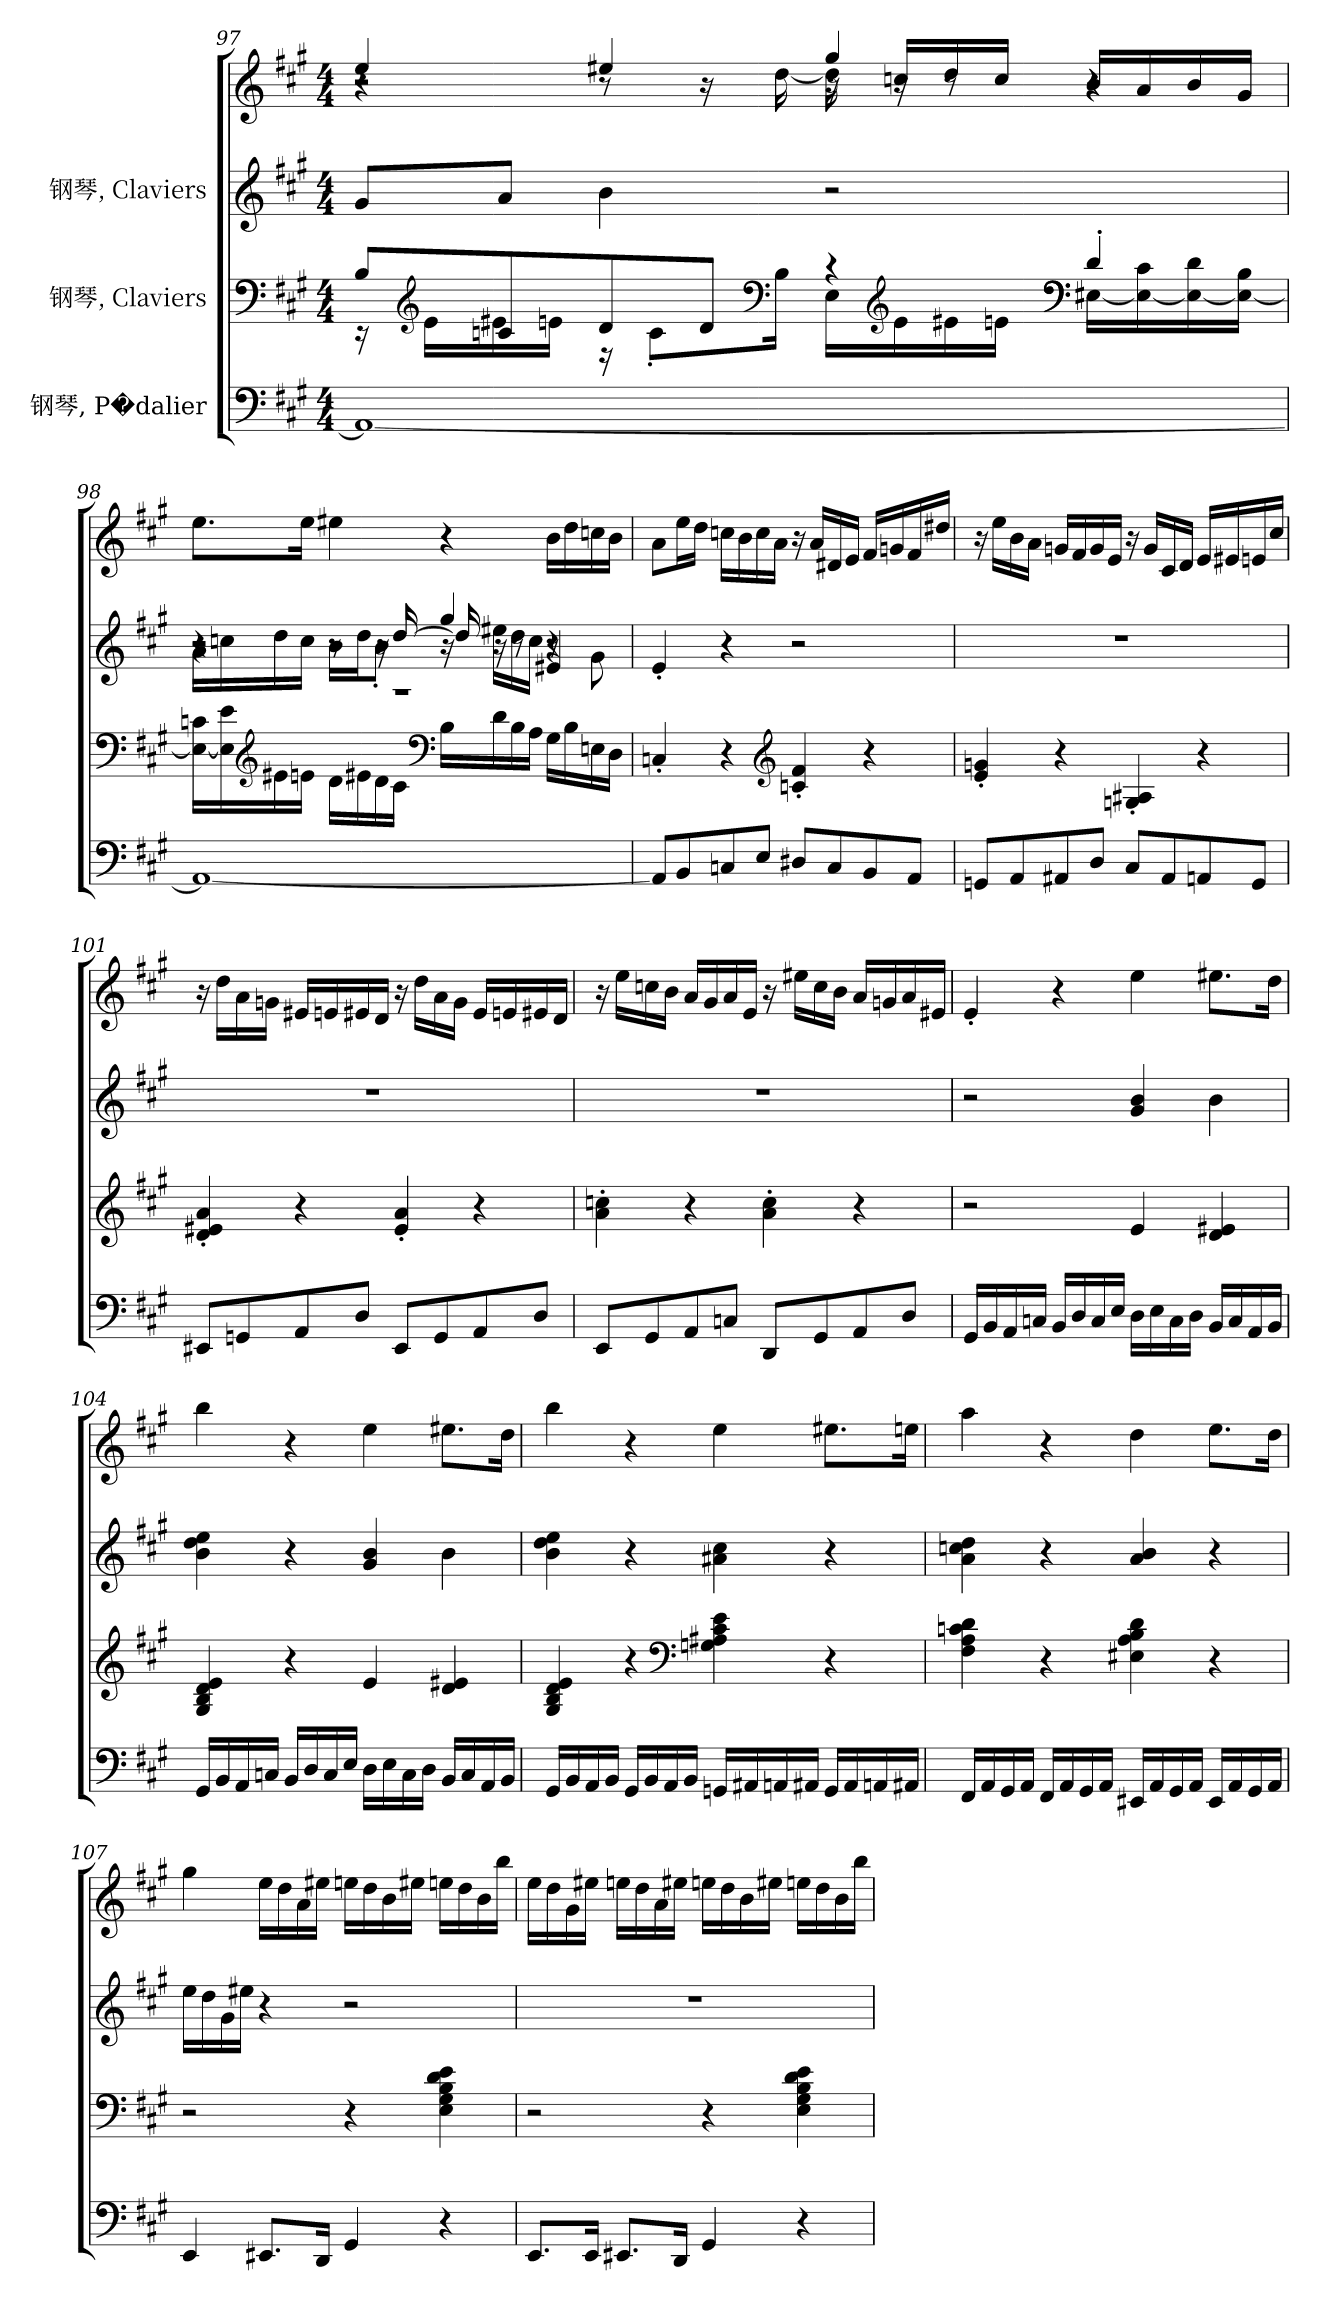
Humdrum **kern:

**kern	**kern	**kern	**kern
*part3	*part2	*part1	*part1
*staff4	*staff3	*staff2	*staff1
*I"钢琴, P�dalier	*I"钢琴, Claviers	*I"钢琴, Claviers	*
!!LO:LB:g=z
*clefF4	*clefF4	*clefG2	*clefG2
*k[f#c#g#]	*k[f#c#g#]	*k[f#c#g#]	*k[f#c#g#]
*M4/4	*M4/4	*M4/4	*M4/4
=97	=97	=97	=97
*	*^	*	*^
*	*	*	*	*	*^
1AA_	8B/L	16r	8g#/L	2r	4r	4ee/
*	*clefG2	*	*	*	*	*
.	.	16e\LL	.	.	.	.
.	8cn/	16e#X\	8a/J	.	.	.
.	.	16en\JJ	.	.	.	.
.	8d/	16r	4b\	.	8r	4ee#X/
.	.	8c'\L	.	.	.	.
.	8d/J	.	.	.	16r	.
*	*clefF4	*	*	*	*	*
.	.	16B\Jk	.	.	[16dd\	.
.	4r	16E\LL	2r	4gg#/	16dd\]	16r
*	*clefG2	*	*	*	*	*
.	.	16e\	.	.	16r	16ccn/LL
.	.	16e#X\	.	.	8r	16dd/
.	.	16en\JJ	.	.	.	16cc/JJ
*	*clefF4	*	*	*	*	*
.	4d'/	[16E#X\LL	.	4r	4r	16b/LL
.	.	16E#\_ 16c\	.	.	.	16a/
.	.	16E#\_ 16d\	.	.	.	16b/
.	.	16E#\_ 16B\JJ	.	.	.	16g#/JJ
*	*	*	*	*v	*v	*v
!!LO:PB:g=z
=98	=98	=98	=98	=98
*	*	*	*^	*
*	*	*	*	*^	*
1AA_	1r	16E#\_ 16cn\LL	2r	16a\LL	4r	8.ee\L
.	.	16E#\] 16e\	.	16ccn\	.	.
*	*clefG2	*	*	*	*	*
.	.	16e#X\	.	16dd\	.	.
.	.	16en\JJ	.	16cc\JJ	.	16ee\Jk
.	.	16d\LL	.	16b\LL	8r	4ee#X\
.	.	16e#X\	.	16dd\J	.	.
.	.	16d\	.	8b'\J	16r	.
.	.	16c\JJ	.	.	[16dd/	.
*	*clefF4	*	*	*	*	*
.	.	16B\LL	4gg#/	16r	16dd/]	4r
.	.	16d\	.	16ee#X\LL	16r	.
.	.	16B\	.	16dd\	8r	.
.	.	16A\JJ	.	16cc\JJ	.	.
.	.	16G#\LL	4r	8r	4e#X/	16b\LL
.	.	16B\	.	.	.	16dd\
.	.	16En\	.	8g#\	.	16ccn\
.	.	16D\JJ	.	.	.	16b\JJ
*	*v	*v	*	*	*	*
*	*	*v	*v	*v	*
!!LO:LB:g=z
=99	=99	=99	=99
8AA/L]	4Cn'/	4e'/	8a\L
8BB/	.	.	16ee\L
.	.	.	16dd\JJ
8Cn/	4r	4r	16ccn\LL
.	.	.	16b\
8E/J	.	.	16cc\
.	.	.	16a\JJ
*	*clefG2	*	*
8D#X/L	4cn/' 4f#/'	2r	16r
.	.	.	16a/LL
8C/	.	.	16d#X/
.	.	.	16e/JJ
8BB/	4r	.	16f#/LL
.	.	.	16gn/
8AA/J	.	.	16f#/
.	.	.	16dd#X/JJ
=100	=100	=100	=100
8GGn/L	4e/' 4gn/'	1r	16r
.	.	.	16ee\LL
8AA/	.	.	16b\
.	.	.	16a\JJ
8AA#X/	4r	.	16gn/LL
.	.	.	16f#/
8D/J	.	.	16g/
.	.	.	16e/JJ
8C#/L	4Gn/' 4A#X/'	.	16r
.	.	.	16g/LL
8AA#/	.	.	16c#/
.	.	.	16d/JJ
8AAn/	4r	.	16e/LL
.	.	.	16e#X/
8GG/J	.	.	16en/
.	.	.	16cc#/JJ
!!LO:LB:g=z
=101	=101	=101	=101
8EE#X/L	4d/' 4e#X/' 4a/'	1r	16r
.	.	.	16dd\LL
8GGn/	.	.	16a\
.	.	.	16gn\JJ
8AA/	4r	.	16e#X/LL
.	.	.	16en/
8D/J	.	.	16e#X/
.	.	.	16d/JJ
8EE#/L	4e#/' 4a/'	.	16r
.	.	.	16dd\LL
8GG/	.	.	16a\
.	.	.	16g\JJ
8AA/	4r	.	16e#/LL
.	.	.	16en/
8D/J	.	.	16e#X/
.	.	.	16d/JJ
=102	=102	=102	=102
8EE/L	4a\' 4ccn\'	1r	16r
.	.	.	16ee\LL
8GG#/	.	.	16ccn\
.	.	.	16b\JJ
8AA/	4r	.	16a/LL
.	.	.	16g#/
8Cn/J	.	.	16a/
.	.	.	16e/JJ
8DD/L	4a\' 4cc\'	.	16r
.	.	.	16ee#X\LL
8GG#/	.	.	16cc\
.	.	.	16b\JJ
8AA/	4r	.	16a/LL
.	.	.	16gn/
8D/J	.	.	16a/
.	.	.	16e#X/JJ
!!LO:PB:g=z
=103	=103	=103	=103
16GG#/LL	2r	2r	4e'/
16BB/	.	.	.
16AA/	.	.	.
16Cn/JJ	.	.	.
16BB/LL	.	.	4r
16D/	.	.	.
16C/	.	.	.
16E/JJ	.	.	.
16D\LL	4e/	4g#/ 4b/	4ee\
16E\	.	.	.
16C\	.	.	.
16D\JJ	.	.	.
16BB/LL	4d/ 4e#X/	4b\	8.ee#X\L
16C/	.	.	.
16AA/	.	.	.
16BB/JJ	.	.	16dd\Jk
=104	=104	=104	=104
16GG#/LL	4G#/ 4B/ 4d/ 4e/	4b\ 4dd\ 4ee\	4bb\
16BB/	.	.	.
16AA/	.	.	.
16Cn/JJ	.	.	.
16BB/LL	4r	4r	4r
16D/	.	.	.
16C/	.	.	.
16E/JJ	.	.	.
16D\LL	4e/	4g#/ 4b/	4ee\
16E\	.	.	.
16C\	.	.	.
16D\JJ	.	.	.
16BB/LL	4d/ 4e#X/	4b\	8.ee#X\L
16C/	.	.	.
16AA/	.	.	.
16BB/JJ	.	.	16dd\Jk
!!LO:LB:g=z
=105	=105	=105	=105
16GG#/LL	4G#/ 4B/ 4d/ 4e/	4b\ 4dd\ 4ee\	4bb\
16BB/	.	.	.
16AA/	.	.	.
16BB/JJ	.	.	.
16GG#/LL	4r	4r	4r
16BB/	.	.	.
16AA/	.	.	.
16BB/JJ	.	.	.
*	*clefF4	*	*
16GGn/LL	4Gn\ 4A#X\ 4c#\ 4e\	4a#X\ 4cc#\	4ee\
16AA#X/	.	.	.
16AAn/	.	.	.
16AA#X/JJ	.	.	.
16GG/LL	4r	4r	8.ee#X\L
16AA#/	.	.	.
16AAn/	.	.	.
16AA#X/JJ	.	.	16een\Jk
=106	=106	=106	=106
16FF#/LL	4F#\ 4A\ 4cn\ 4d\	4a\ 4ccn\ 4dd\	4aa\
16AA/	.	.	.
16GG#/	.	.	.
16AA/JJ	.	.	.
16FF#/LL	4r	4r	4r
16AA/	.	.	.
16GG#/	.	.	.
16AA/JJ	.	.	.
16EE#X/LL	4E#X\ 4A\ 4B\ 4d\	4a/ 4b/	4dd\
16AA/	.	.	.
16GG#/	.	.	.
16AA/JJ	.	.	.
16EE#/LL	4r	4r	8.ee\L
16AA/	.	.	.
16GG#/	.	.	.
16AA/JJ	.	.	16dd\Jk
!!LO:LB:g=z
=107	=107	=107	=107
4EE/	2r	16ee\LL	4gg#\
.	.	16dd\	.
.	.	16g#\	.
.	.	16ee#X\JJ	.
8.EE#X/L	.	4r	16ee\LL
.	.	.	16dd\
.	.	.	16a\
16DD/Jk	.	.	16ee#X\JJ
4GG#/	4r	2r	16een\LL
.	.	.	16dd\
.	.	.	16b\
.	.	.	16ee#X\JJ
4r	4E\ 4G#\ 4B\ 4d\ 4e\	.	16een\LL
.	.	.	16dd\
.	.	.	16b\
.	.	.	16bb\JJ
=108	=108	=108	=108
8.EE/L	2r	1r	16ee\LL
.	.	.	16dd\
.	.	.	16g#\
16EE/Jk	.	.	16ee#X\JJ
8.EE#X/L	.	.	16een\LL
.	.	.	16dd\
.	.	.	16a\
16DD/Jk	.	.	16ee#X\JJ
4GG#/	4r	.	16een\LL
.	.	.	16dd\
.	.	.	16b\
.	.	.	16ee#X\JJ
4r	4E\ 4G#\ 4B\ 4d\ 4e\	.	16een\LL
.	.	.	16dd\
.	.	.	16b\
.	.	.	16bb\JJ
=	=	=	=
*-	*-	*-	*-
